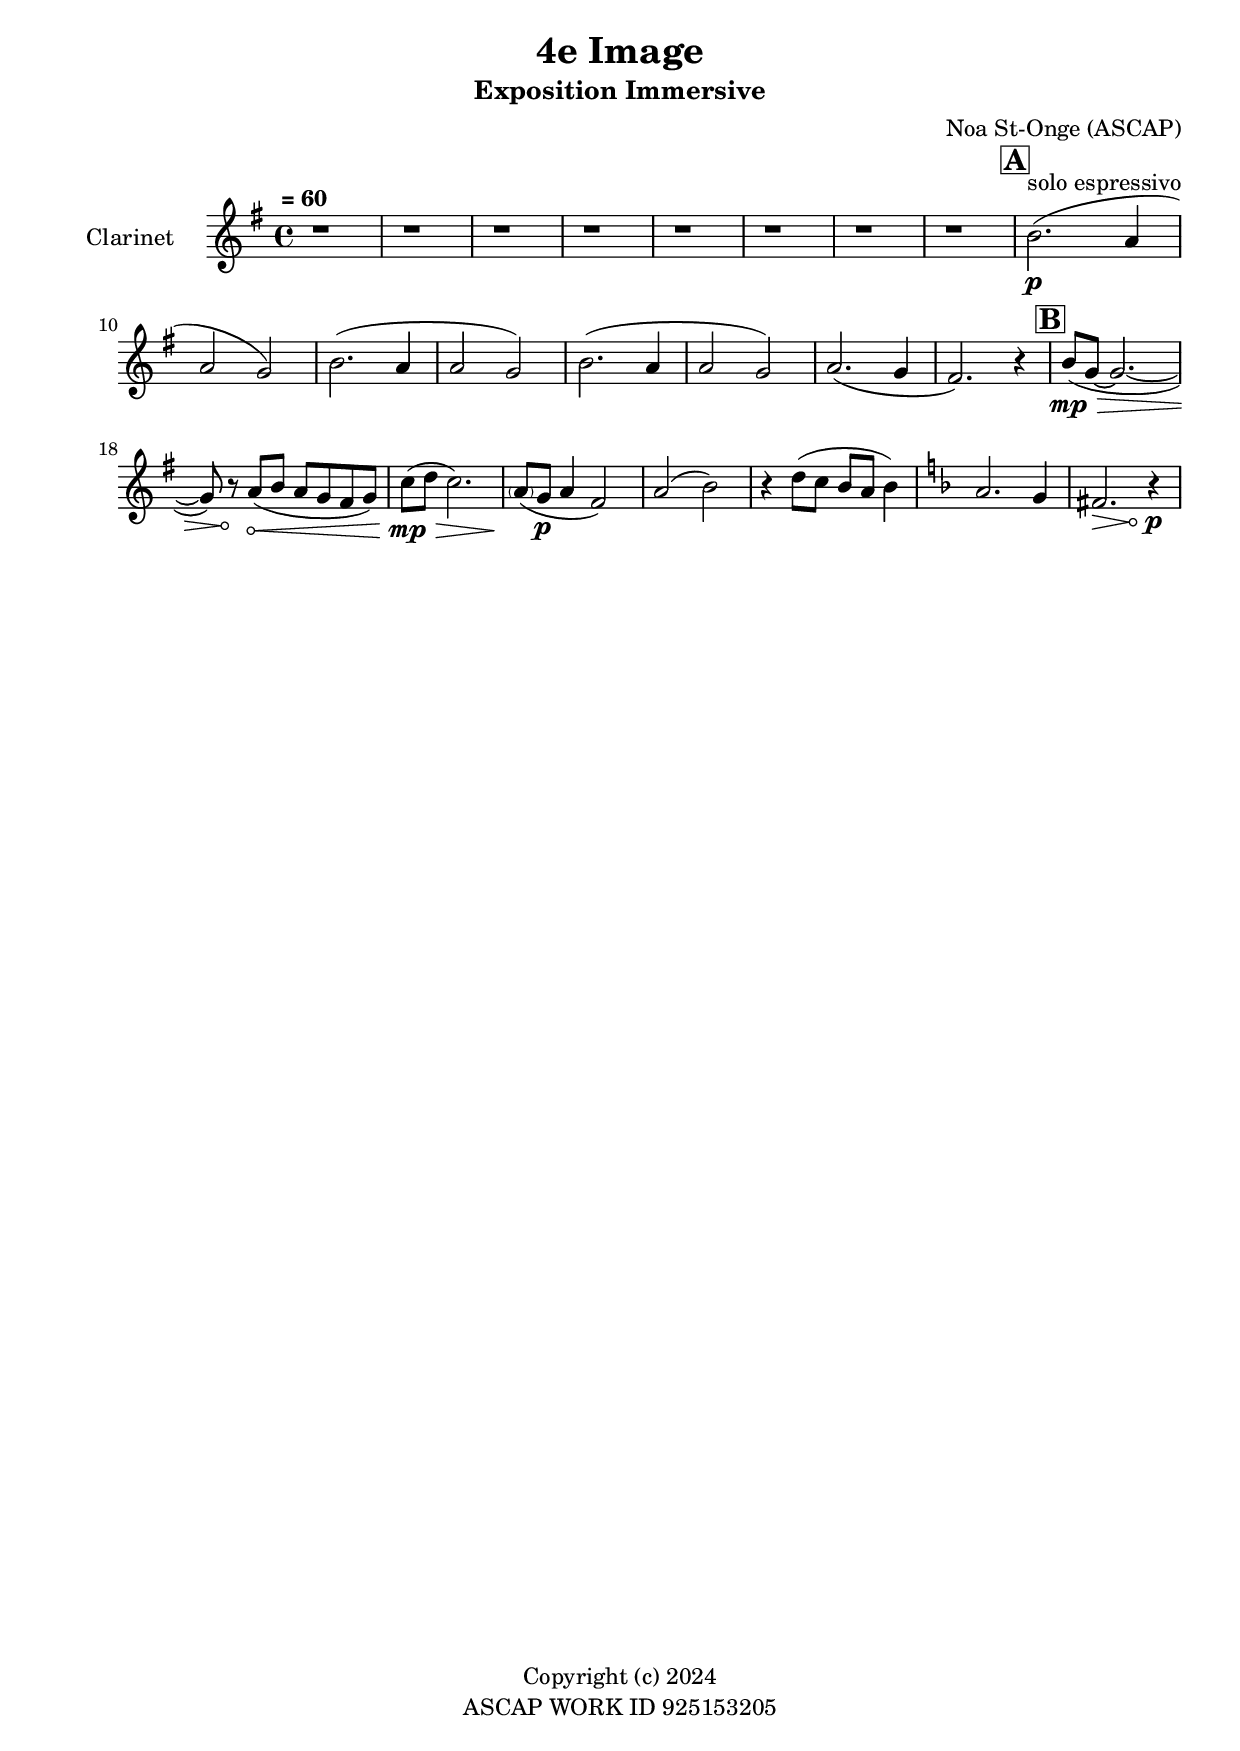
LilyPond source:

clarinet = \relative c'' {
  \time 4/4
  \tempo " = 60"
  \key f \major

  \set Score.rehearsalMarkFormatter = #format-mark-box-alphabet

  \repeat unfold 8 {r1}
  \mark \default
  a2.\p^"solo espressivo"( g4 g2 f2)
  a2.( g4 g2 f2)
  a2.( g4 g2 f2)
  g2.( f4 e2.) r4

  \mark \default
  \override Hairpin.circled-tip = ##t
  a8(\mp\> f8 ~ f2. ~ f8) r8\!
  g8(\< a g f e f)

  \once \override Hairpin.circled-tip = ##f
  bes(\!\mp\> c bes2.)
  \parenthesize g8(\! f8\p g4 e2)

  g2( a2) r4 c8( bes a g a4)

  \key ees \major

  g2. f4 e2.\> r4\!\p
}

clarinetPart = \new Staff \with {
  instrumentName = "Clarinet"
  shortInstrumentName = "Cl."
  midiInstrument = "clarinet"
} \clarinet

clarinetBookPart = \new Staff \with {
  instrumentName = "Clarinet"
  shortInstrumentName = ""
  midiInstrument = "clarinet"
} \clarinet

\book {
  \bookOutputName "Clarinet"
  \header {
  title = "4e Image"
  subtitle = "Exposition Immersive"
  composer = "Noa St-Onge (ASCAP)"
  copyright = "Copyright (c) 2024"
  % Remove default LilyPond tagline
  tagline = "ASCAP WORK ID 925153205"
}
  \score {
    <<
      \transpose bes, c \clarinetBookPart
    >>
    \layout {
      indent = 25
      short-indent = 10
    }

    \midi {
      \tempo 4=60
    }
  }
}